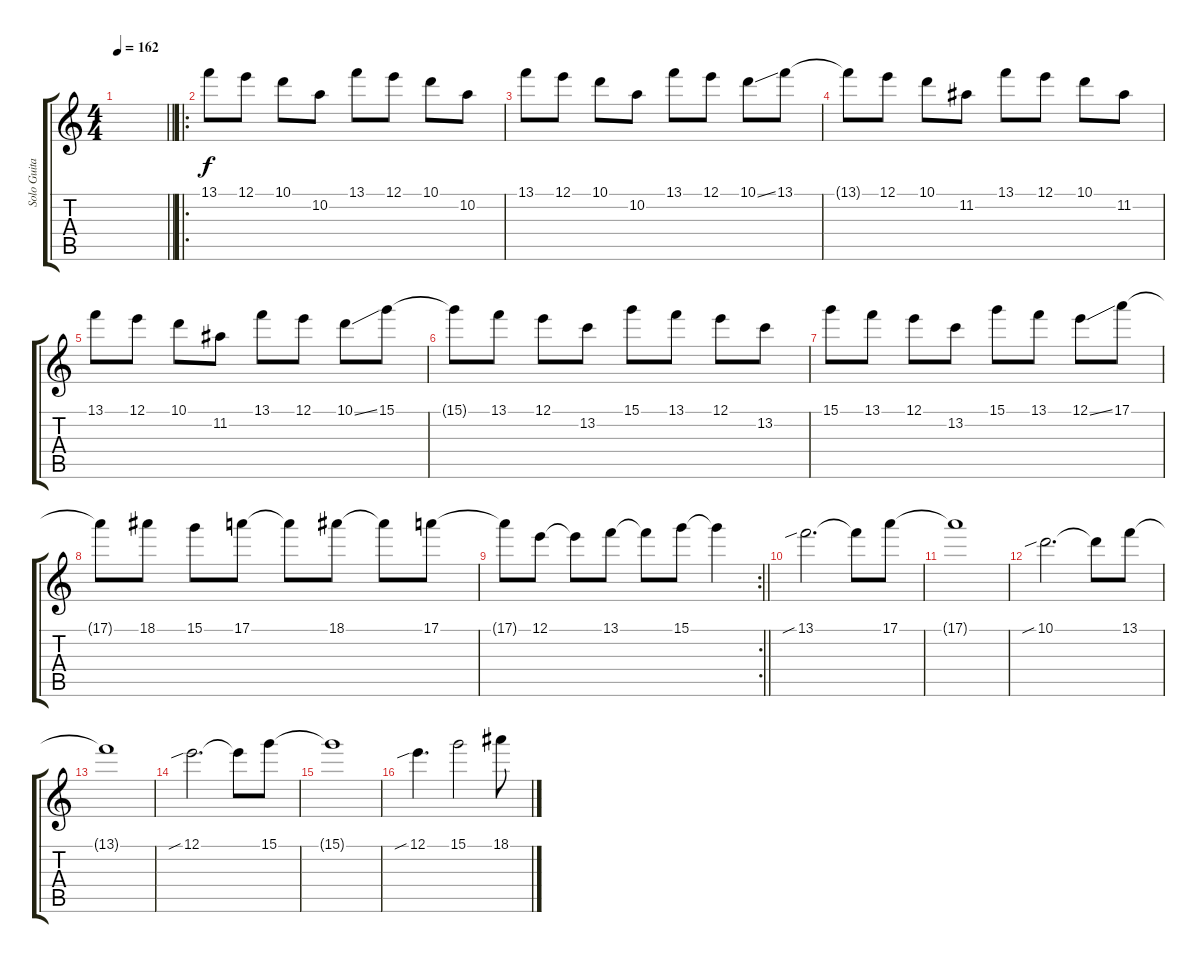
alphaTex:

\track ("Solo Guitar 2" "Solo Guita") {instrument distortionguitar}
\staff {score tabs}
\tuning (E4 B3 G3 D3 A2 D2) {hide}
\ts (4 4)
\tempo 162
\clef g2
\barLineRight lightlight
\ks c
|
\ro
13.1.8 12.1.8 10.1.8 10.2.8 13.1.8 12.1.8 10.1.8 10.2.8 |
13.1.8 12.1.8 10.1.8 10.2.8 13.1.8 12.1.8 10.1{ss}.8 13.1.8 |
13.1{t}.8 12.1.8 10.1.8 11.2.8 13.1.8 12.1.8 10.1.8 11.2.8 |
13.1.8 12.1.8 10.1.8 11.2.8 13.1.8 12.1.8 10.1{ss}.8 15.1.8 |
15.1{t}.8 13.1.8 12.1.8 13.2.8 15.1.8 13.1.8 12.1.8 13.2.8 |
15.1.8 13.1.8 12.1.8 13.2.8 15.1.8 13.1.8 12.1{ss}.8 17.1.8 |
17.1{t}.8 18.1.8 15.1.8 17.1.8 17.1{t}.8 18.1.8 18.1{t}.8 17.1.8 |
\rc 2
\barLineRight lightlight
17.1{t}.8 12.1.8 12.1{t}.8 13.1.8 13.1{t}.8 15.1.8 15.1{t}.4 |
13.1{sib}.2{d} 13.1{t}.8 17.1.8 |
17.1{t}.1 |
10.1{sib}.2{d} 10.1{t}.8 13.1.8 |
13.1{t}.1 |
12.1{sib}.2{d} 12.1{t}.8 15.1.8 |
15.1{t}.1 |
12.1{sib}.4{d} 15.1.2 18.1.8
